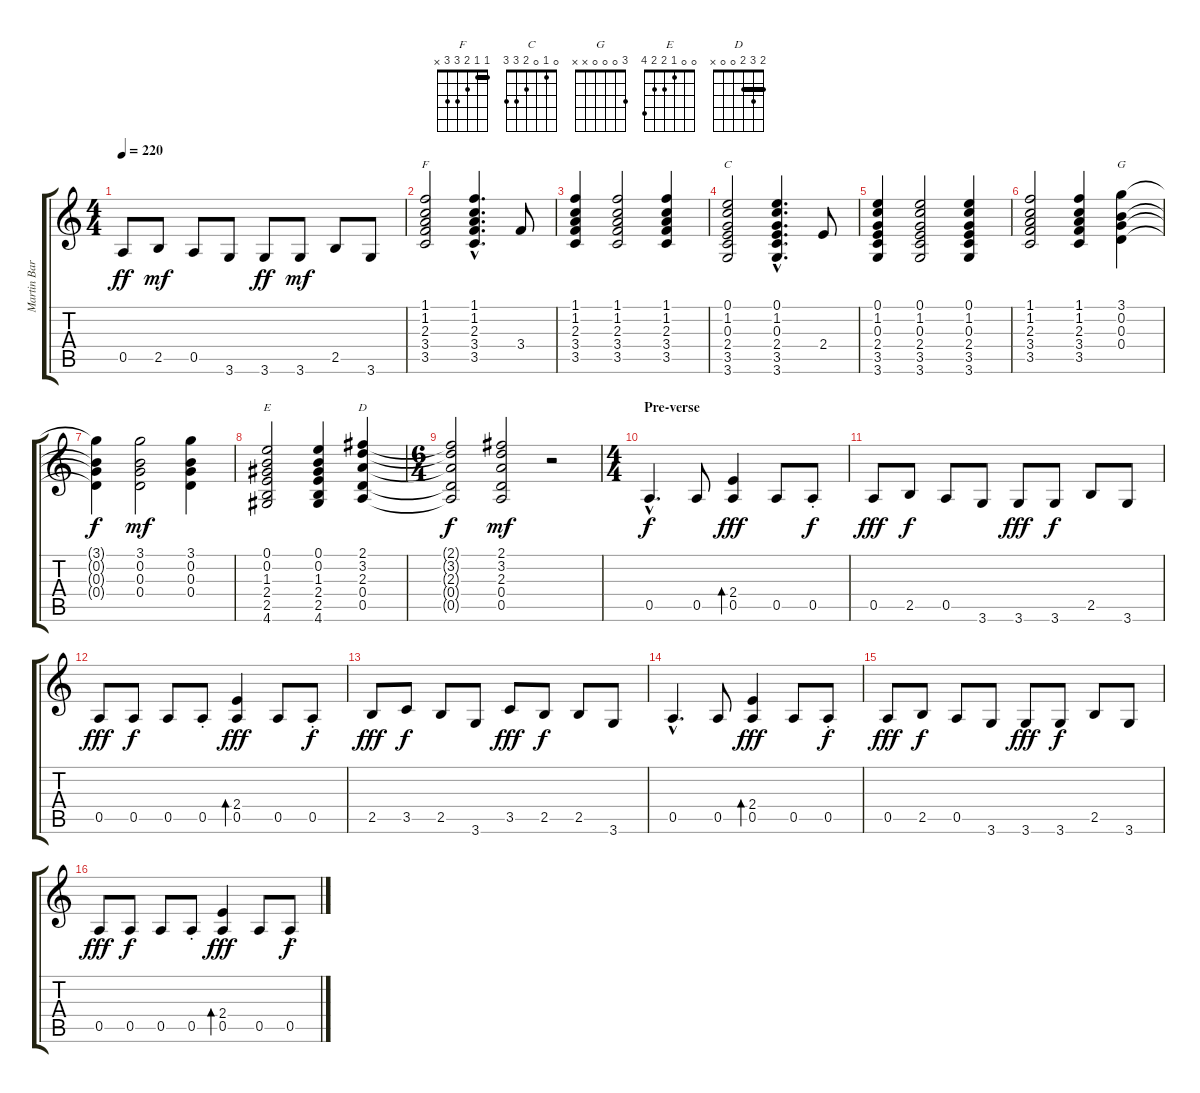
\track ("Martin Barre (Acoustic Guitar)" "Martin Bar") {instrument acousticguitarsteel}
\staff {score tabs}
\tuning (E4 B3 G3 D3 A2 E2) {hide}
\chord ("F" 1 1 2 3 3 x) {barre 1}
\chord ("C" 0 1 0 2 3 3)
\chord ("G" 3 0 0 0 x x)
\chord ("E" 0 0 1 2 2 4)
\chord ("D" 2 3 2 0 0 x) {barre 2}
\ts (4 4)
\tempo 220
\clef g2
\ks c
0.5.8{dy ff} 2.5.8{dy mf} 0.5.8 3.6.8 3.6.8{dy ff} 3.6.8{dy mf} 2.5.8 3.6.8 |
(1.1 1.2 2.3 3.4 3.5).2{ch "F"} (1.1{hac} 1.2{hac} 2.3{hac} 3.4{hac} 3.5{hac}).4{d} 3.4.8 |
(1.1 1.2 2.3 3.4 3.5).4 (1.1 1.2 2.3 3.4 3.5).2 (1.1 1.2 2.3 3.4 3.5).4 |
(0.1 1.2 0.3 2.4 3.5 3.6).2{ch "C"} (0.1{hac} 1.2{hac} 0.3{hac} 2.4{hac} 3.5{hac} 3.6{hac}).4{d} 2.4.8 |
(0.1 1.2 0.3 2.4 3.5 3.6).4 (0.1 1.2 0.3 2.4 3.5 3.6).2 (0.1 1.2 0.3 2.4 3.5 3.6).4 |
(1.1 1.2 2.3 3.4 3.5).2 (1.1 1.2 2.3 3.4 3.5).4 (3.1 0.2 0.3 0.4).4{ch "G"} |
(3.1{t} 0.2{t} 0.3{t} 0.4{t}).4{dy f} (3.1 0.2 0.3 0.4).2{dy mf} (3.1 0.2 0.3 0.4).4 |
(0.1 0.2 1.3 2.4 2.5 4.6).2{ch "E"} (0.1 0.2 1.3 2.4 2.5 4.6).4 (2.1 3.2 2.3 0.4 0.5).4{ch "D"} |
\ts (6 4)
(2.1{t} 3.2{t} 2.3{t} 0.4{t} 0.5{t}).2{dy f} (2.1 3.2 2.3 0.4 0.5).2{dy mf} r.2 |
\ts (4 4)
\section ("" "Pre-verse")
0.5{hac}.4{d dy f} 0.5.8 (2.4 0.5).4{bd 240 dy fff} 0.5.8 0.5{st}.8{dy f} |
0.5.8{dy fff} 2.5.8{dy f} 0.5.8 3.6.8 3.6.8{dy fff} 3.6.8{dy f} 2.5.8 3.6.8 |
0.5.8{dy fff} 0.5.8{dy f} 0.5.8 0.5{st}.8 (2.4 0.5).4{bd 240 dy fff} 0.5.8 0.5{st}.8{dy f} |
2.5.8{dy fff} 3.5.8{dy f} 2.5.8 3.6.8 3.5.8{dy fff} 2.5.8{dy f} 2.5.8 3.6.8 |
0.5{hac}.4{d} 0.5.8 (2.4 0.5).4{bd 240 dy fff} 0.5.8 0.5{st}.8{dy f} |
0.5.8{dy fff} 2.5.8{dy f} 0.5.8 3.6.8 3.6.8{dy fff} 3.6.8{dy f} 2.5.8 3.6.8 |
0.5.8{dy fff} 0.5.8{dy f} 0.5.8 0.5{st}.8 (2.4 0.5).4{bd 240 dy fff} 0.5.8 0.5{st}.8{dy f}
